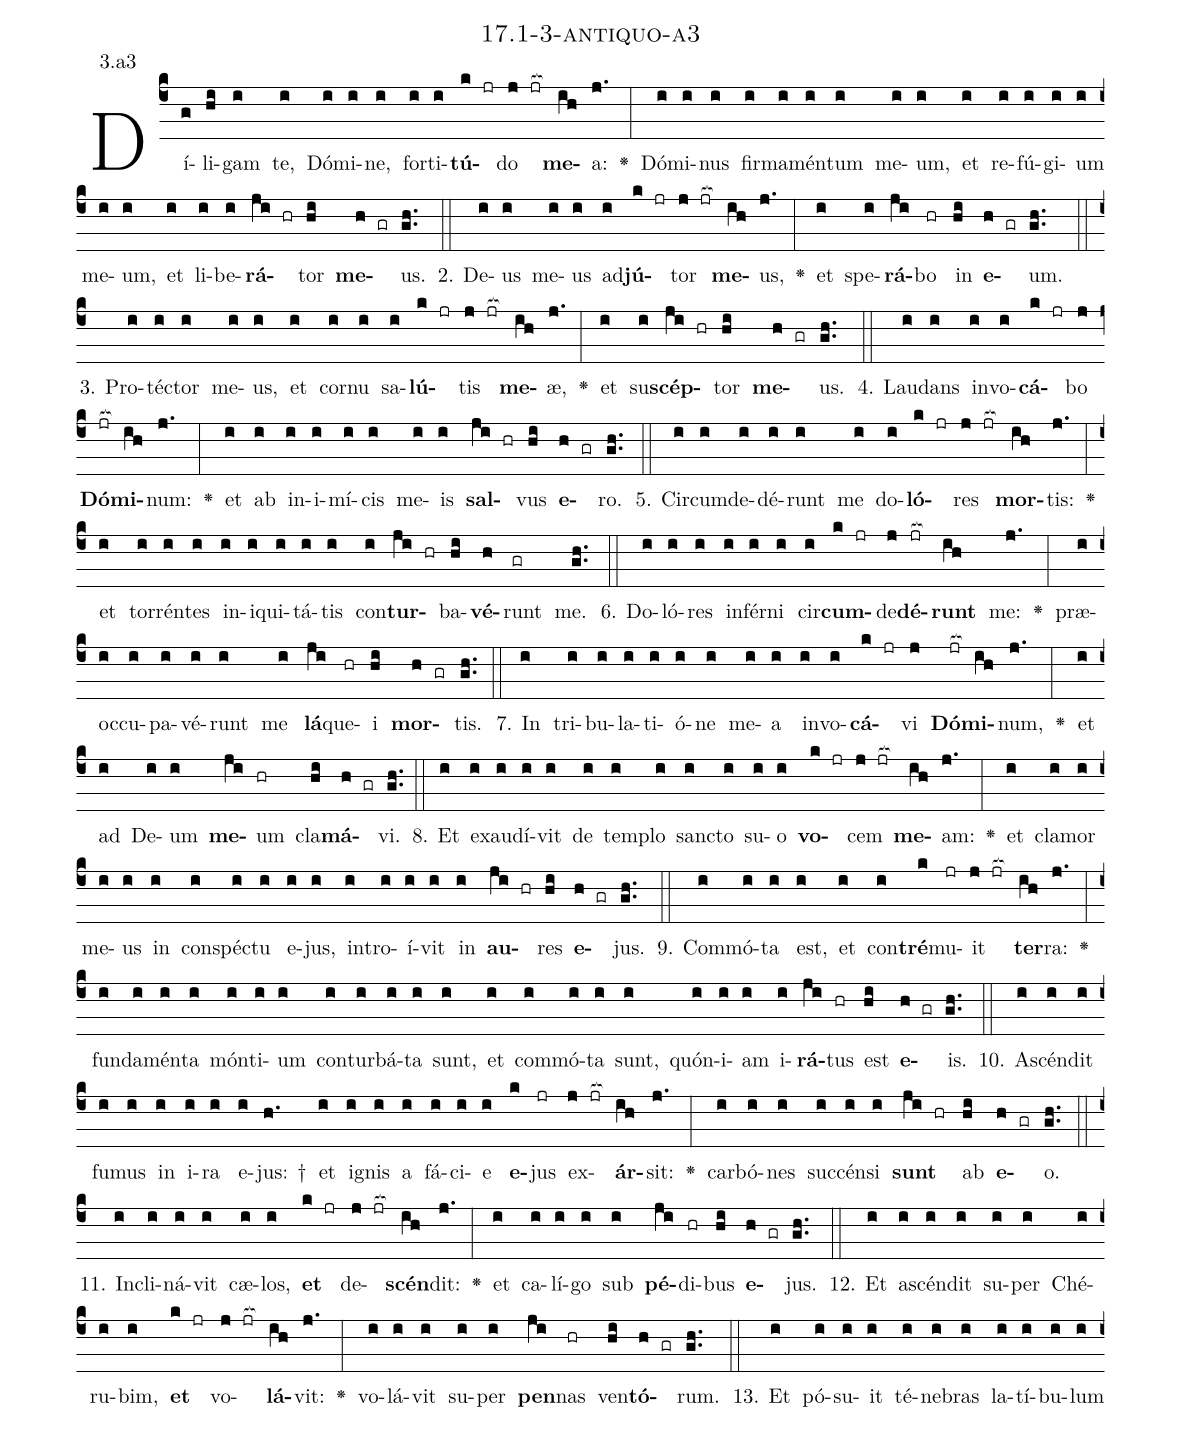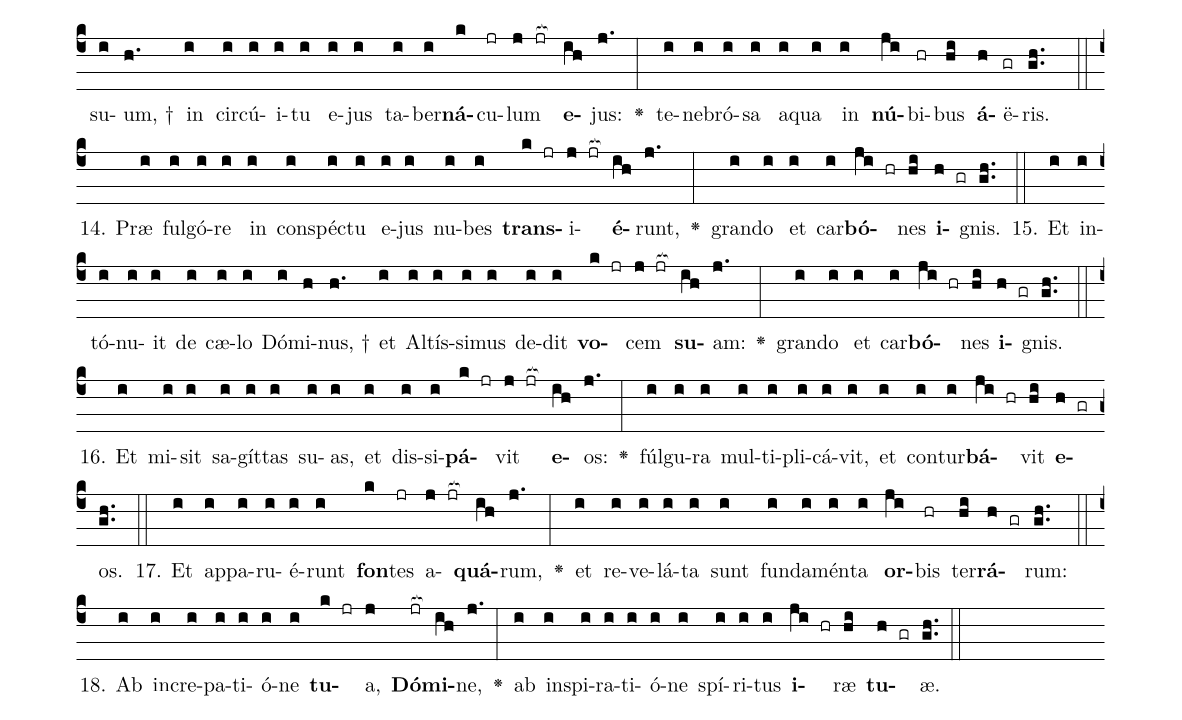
name: 17.1-3-antiquo-a3;
annotation: 3.a3;
%%
(c4)Dí(g)li(hi)gam(i) te,(i) Dó(i)mi(i)ne,(i) for(i)ti(i)<b>tú</b>(k jr)do(j jr[ocb:1{]) <b>me</b>(ih[ocb:0}])a:(j.) <v>\greheightstar</v>(:) Dó(i)mi(i)nus(i) fir(i)ma(i)mén(i)tum(i) me(i)um,(i) et(i) re(i)fú(i)gi(i)um(i) me(i)um,(i) et(i) li(i)be(i)<b>rá</b>(ji hr)tor(hi) <b>me</b>(h gr)us.(gh..) (::)
2. De(i)us(i) me(i)us(i) ad(i)<b>jú</b>(k jr)tor(j jr[ocb:1{]) <b>me</b>(ih[ocb:0}])us,(j.) <v>\greheightstar</v>(:) et(i) spe(i)<b>rá</b>(ji)bo(hr) in(hi) <b>e</b>(h gr)um.(gh..) (::)
3. Pro(i)téc(i)tor(i) me(i)us,(i) et(i) cor(i)nu(i) sa(i)<b>lú</b>(k jr)tis(j jr[ocb:1{]) <b>me</b>(ih[ocb:0}])æ,(j.) <v>\greheightstar</v>(:) et(i) su(i)<b>scép</b>(ji hr)tor(hi) <b>me</b>(h gr)us.(gh..) (::)
4. Lau(i)dans(i) in(i)vo(i)<b>cá</b>(k jr)bo(j) <b>Dó</b>(jr[ocb:1{])<b>mi</b>(ih[ocb:0}])num:(j.) <v>\greheightstar</v>(:) et(i) ab(i) in(i)i(i)mí(i)cis(i) me(i)is(i) <b>sal</b>(ji hr)vus(hi) <b>e</b>(h gr)ro.(gh..) (::)
5. Cir(i)cum(i)de(i)dé(i)runt(i) me(i) do(i)<b>ló</b>(k jr)res(j jr[ocb:1{]) <b>mor</b>(ih[ocb:0}])tis:(j.) <v>\greheightstar</v>(:) et(i) tor(i)rén(i)tes(i) in(i)i(i)qui(i)tá(i)tis(i) con(i)<b>tur</b>(ji hr)ba(hi)<b>vé</b>(h)runt(gr) me.(gh..) (::)
6. Do(i)ló(i)res(i) in(i)fér(i)ni(i) cir(i)<b>cum</b>(k jr)de(j)<b>dé</b>(jr[ocb:1{])<b>runt</b>(ih[ocb:0}]) me:(j.) <v>\greheightstar</v>(:) præ(i)oc(i)cu(i)pa(i)vé(i)runt(i) me(i) <b>lá</b>(ji)que(hr)i(hi) <b>mor</b>(h gr)tis.(gh..) (::)
7. In(i) tri(i)bu(i)la(i)ti(i)ó(i)ne(i) me(i)a(i) in(i)vo(i)<b>cá</b>(k jr)vi(j) <b>Dó</b>(jr[ocb:1{])<b>mi</b>(ih[ocb:0}])num,(j.) <v>\greheightstar</v>(:) et(i) ad(i) De(i)um(i) <b>me</b>(ji)um(hr) cla(hi)<b>má</b>(h gr)vi.(gh..) (::)
8. Et(i) ex(i)au(i)dí(i)vit(i) de(i) tem(i)plo(i) sanc(i)to(i) su(i)o(i) <b>vo</b>(k jr)cem(j jr[ocb:1{]) <b>me</b>(ih[ocb:0}])am:(j.) <v>\greheightstar</v>(:) et(i) cla(i)mor(i) me(i)us(i) in(i) con(i)spéc(i)tu(i) e(i)jus,(i) in(i)tro(i)í(i)vit(i) in(i) <b>au</b>(ji hr)res(hi) <b>e</b>(h gr)jus.(gh..) (::)
9. Com(i)mó(i)ta(i) est,(i) et(i) con(i)<b>tré</b>(k)mu(jr)it(j jr[ocb:1{]) <b>ter</b>(ih[ocb:0}])ra:(j.) <v>\greheightstar</v>(:) fun(i)da(i)mén(i)ta(i) món(i)ti(i)um(i) con(i)tur(i)bá(i)ta(i) sunt,(i) et(i) com(i)mó(i)ta(i) sunt,(i) quón(i)i(i)am(i) i(i)<b>rá</b>(ji)tus(hr) est(hi) <b>e</b>(h gr)is.(gh..) (::)
10. A(i)scén(i)dit(i) fu(i)mus(i) in(i) i(i)ra(i) e(i)jus: †(h.) et(i) i(i)gnis(i) a(i) fá(i)ci(i)e(i) <b>e</b>(k)jus(jr) ex(j jr[ocb:1{])<b>ár</b>(ih[ocb:0}])sit:(j.) <v>\greheightstar</v>(:) car(i)bó(i)nes(i) suc(i)cén(i)si(i) <b>sunt</b>(ji hr) ab(hi) <b>e</b>(h gr)o.(gh..) (::)
11. In(i)cli(i)ná(i)vit(i) cæ(i)los,(i) <b>et</b>(k jr) de(j jr[ocb:1{])<b>scén</b>(ih[ocb:0}])dit:(j.) <v>\greheightstar</v>(:) et(i) ca(i)lí(i)go(i) sub(i) <b>pé</b>(ji)di(hr)bus(hi) <b>e</b>(h gr)jus.(gh..) (::)
12. Et(i) a(i)scén(i)dit(i) su(i)per(i) Ché(i)ru(i)bim,(i) <b>et</b>(k jr) vo(j jr[ocb:1{])<b>lá</b>(ih[ocb:0}])vit:(j.) <v>\greheightstar</v>(:) vo(i)lá(i)vit(i) su(i)per(i) <b>pen</b>(ji)nas(hr) ven(hi)<b>tó</b>(h gr)rum.(gh..) (::)
13. Et(i) pó(i)su(i)it(i) té(i)ne(i)bras(i) la(i)tí(i)bu(i)lum(i) su(i)um, †(h.) in(i) cir(i)cú(i)i(i)tu(i) e(i)jus(i) ta(i)ber(i)<b>ná</b>(k)cu(jr)lum(j jr[ocb:1{]) <b>e</b>(ih[ocb:0}])jus:(j.) <v>\greheightstar</v>(:) te(i)ne(i)bró(i)sa(i) a(i)qua(i) in(i) <b>nú</b>(ji)bi(hr)bus(hi) <b>á</b>(h)ë(gr)ris.(gh..) (::)
14. Præ(i) ful(i)gó(i)re(i) in(i) con(i)spéc(i)tu(i) e(i)jus(i) nu(i)bes(i) <b>trans</b>(k jr)i(j jr[ocb:1{])<b>é</b>(ih[ocb:0}])runt,(j.) <v>\greheightstar</v>(:) gran(i)do(i) et(i) car(i)<b>bó</b>(ji hr)nes(hi) <b>i</b>(h gr)gnis.(gh..) (::)
15. Et(i) in(i)tó(i)nu(i)it(i) de(i) cæ(i)lo(i) Dó(i)mi(h)nus, †(h.) et(i) Al(i)tís(i)si(i)mus(i) de(i)dit(i) <b>vo</b>(k jr)cem(j jr[ocb:1{]) <b>su</b>(ih[ocb:0}])am:(j.) <v>\greheightstar</v>(:) gran(i)do(i) et(i) car(i)<b>bó</b>(ji hr)nes(hi) <b>i</b>(h gr)gnis.(gh..) (::)
16. Et(i) mi(i)sit(i) sa(i)gít(i)tas(i) su(i)as,(i) et(i) dis(i)si(i)<b>pá</b>(k jr)vit(j jr[ocb:1{]) <b>e</b>(ih[ocb:0}])os:(j.) <v>\greheightstar</v>(:) fúl(i)gu(i)ra(i) mul(i)ti(i)pli(i)cá(i)vit,(i) et(i) con(i)tur(i)<b>bá</b>(ji hr)vit(hi) <b>e</b>(h gr)os.(gh..) (::)
17. Et(i) ap(i)pa(i)ru(i)é(i)runt(i) <b>fon</b>(k)tes(jr) a(j jr[ocb:1{])<b>quá</b>(ih[ocb:0}])rum,(j.) <v>\greheightstar</v>(:) et(i) re(i)ve(i)lá(i)ta(i) sunt(i) fun(i)da(i)mén(i)ta(i) <b>or</b>(ji)bis(hr) ter(hi)<b>rá</b>(h gr)rum:(gh..) (::)
18. Ab(i) in(i)cre(i)pa(i)ti(i)ó(i)ne(i) <b>tu</b>(k jr)a,(j) <b>Dó</b>(jr[ocb:1{])<b>mi</b>(ih[ocb:0}])ne,(j.) <v>\greheightstar</v>(:) ab(i) in(i)spi(i)ra(i)ti(i)ó(i)ne(i) spí(i)ri(i)tus(i) <b>i</b>(ji hr)ræ(hi) <b>tu</b>(h gr)æ.(gh..) (::)
